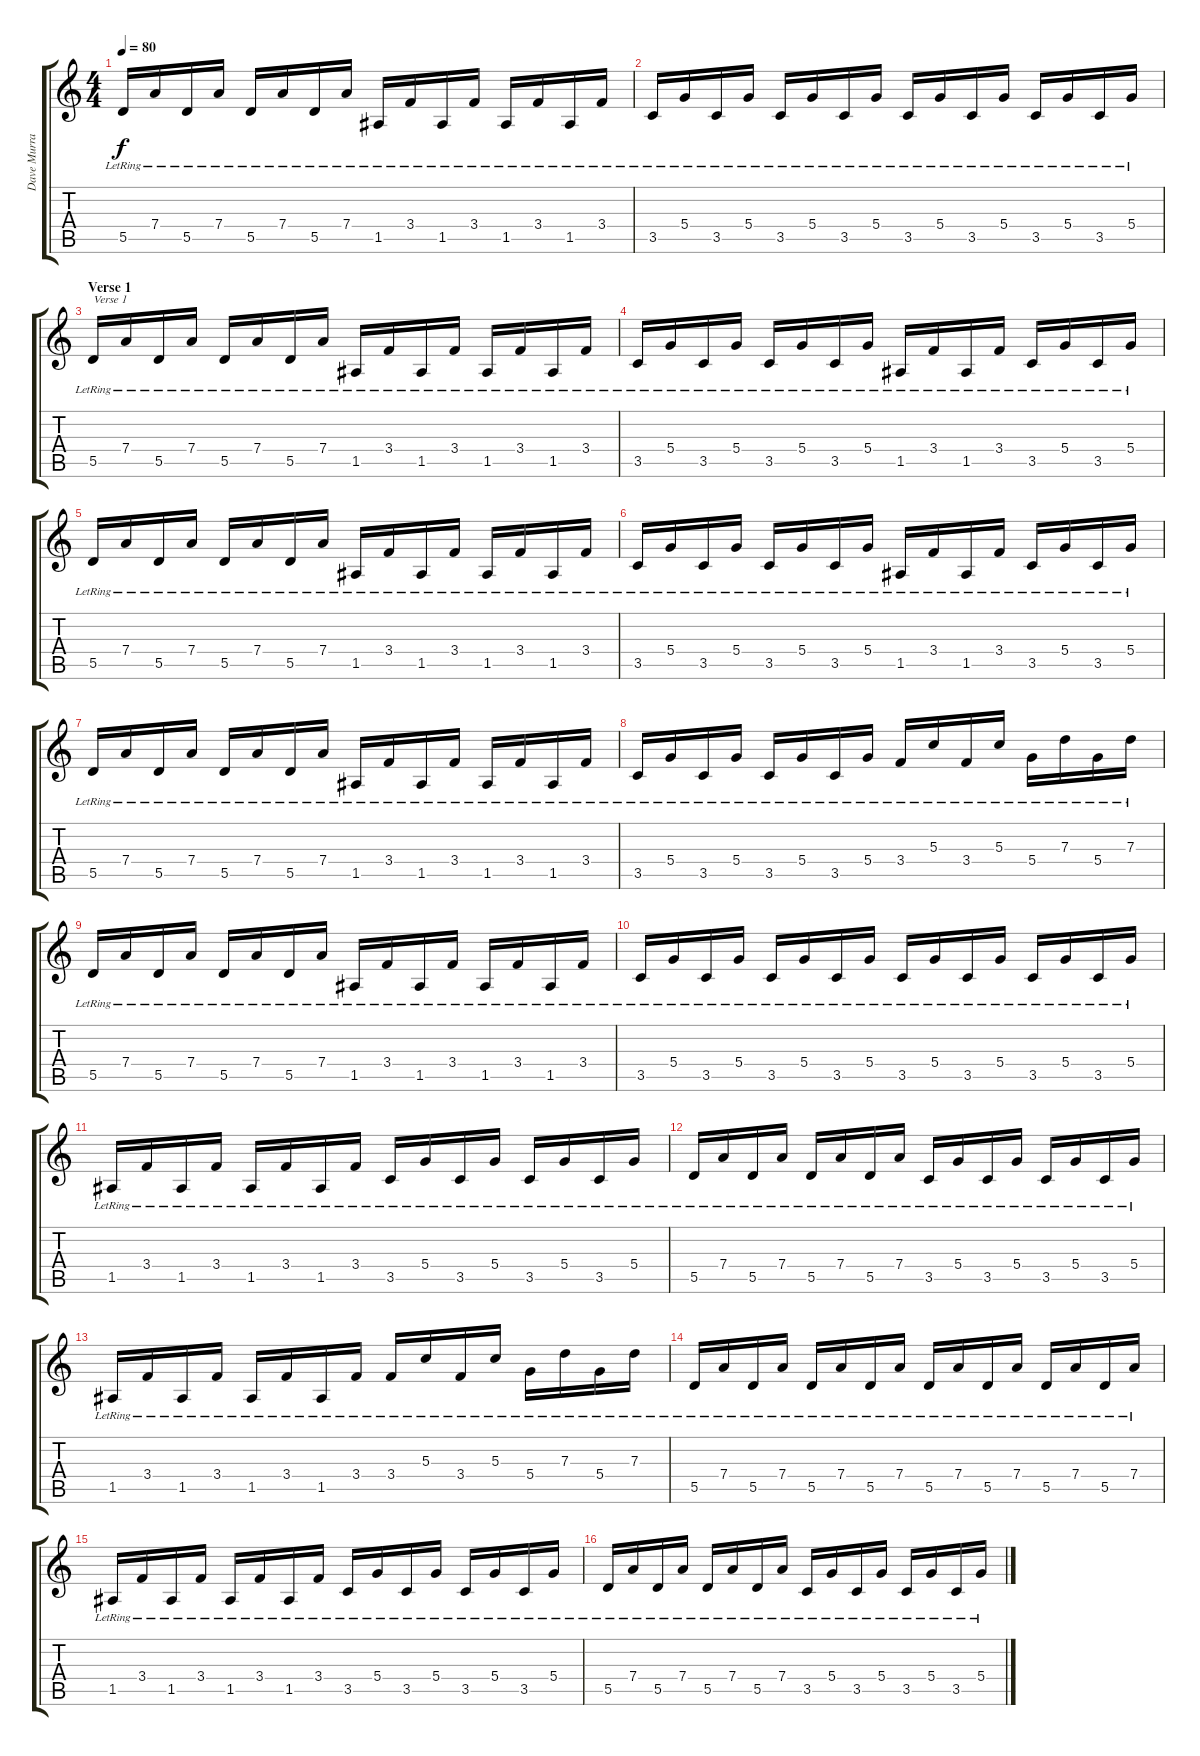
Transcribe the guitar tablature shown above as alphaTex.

\track ("Dave Murray Clean" "Dave Murra") {instrument electricguitarclean}
\staff {score tabs}
\tuning (E4 B3 G3 D3 A2 E2) {hide}
\ts (4 4)
\tempo 80
\clef g2
\ks c
5.5{lr}.16{dy f} 7.4{lr}.16 5.5{lr}.16 7.4{lr}.16 5.5{lr}.16 7.4{lr}.16 5.5{lr}.16 7.4{lr}.16 1.5{lr}.16 3.4{lr}.16 1.5{lr}.16 3.4{lr}.16 1.5{lr}.16 3.4{lr}.16 1.5{lr}.16 3.4{lr}.16 |
3.5{lr}.16 5.4{lr}.16 3.5{lr}.16 5.4{lr}.16 3.5{lr}.16 5.4{lr}.16 3.5{lr}.16 5.4{lr}.16 3.5{lr}.16 5.4{lr}.16 3.5{lr}.16 5.4{lr}.16 3.5{lr}.16 5.4{lr}.16 3.5{lr}.16 5.4{lr}.16 |
\section ("" "Verse 1")
5.5{lr}.16{txt "Verse 1"} 7.4{lr}.16 5.5{lr}.16 7.4{lr}.16 5.5{lr}.16 7.4{lr}.16 5.5{lr}.16 7.4{lr}.16 1.5{lr}.16 3.4{lr}.16 1.5{lr}.16 3.4{lr}.16 1.5{lr}.16 3.4{lr}.16 1.5{lr}.16 3.4{lr}.16 |
3.5{lr}.16 5.4{lr}.16 3.5{lr}.16 5.4{lr}.16 3.5{lr}.16 5.4{lr}.16 3.5{lr}.16 5.4{lr}.16 1.5{lr}.16 3.4{lr}.16 1.5{lr}.16 3.4{lr}.16 3.5{lr}.16 5.4{lr}.16 3.5{lr}.16 5.4{lr}.16 |
5.5{lr}.16 7.4{lr}.16 5.5{lr}.16 7.4{lr}.16 5.5{lr}.16 7.4{lr}.16 5.5{lr}.16 7.4{lr}.16 1.5{lr}.16 3.4{lr}.16 1.5{lr}.16 3.4{lr}.16 1.5{lr}.16 3.4{lr}.16 1.5{lr}.16 3.4{lr}.16 |
3.5{lr}.16 5.4{lr}.16 3.5{lr}.16 5.4{lr}.16 3.5{lr}.16 5.4{lr}.16 3.5{lr}.16 5.4{lr}.16 1.5{lr}.16 3.4{lr}.16 1.5{lr}.16 3.4{lr}.16 3.5{lr}.16 5.4{lr}.16 3.5{lr}.16 5.4{lr}.16 |
5.5{lr}.16 7.4{lr}.16 5.5{lr}.16 7.4{lr}.16 5.5{lr}.16 7.4{lr}.16 5.5{lr}.16 7.4{lr}.16 1.5{lr}.16 3.4{lr}.16 1.5{lr}.16 3.4{lr}.16 1.5{lr}.16 3.4{lr}.16 1.5{lr}.16 3.4{lr}.16 |
3.5{lr}.16 5.4{lr}.16 3.5{lr}.16 5.4{lr}.16 3.5{lr}.16 5.4{lr}.16 3.5{lr}.16 5.4{lr}.16 3.4{lr}.16 5.3{lr}.16 3.4{lr}.16 5.3{lr}.16 5.4{lr}.16 7.3{lr}.16 5.4{lr}.16 7.3{lr}.16 |
5.5{lr}.16 7.4{lr}.16 5.5{lr}.16 7.4{lr}.16 5.5{lr}.16 7.4{lr}.16 5.5{lr}.16 7.4{lr}.16 1.5{lr}.16 3.4{lr}.16 1.5{lr}.16 3.4{lr}.16 1.5{lr}.16 3.4{lr}.16 1.5{lr}.16 3.4{lr}.16 |
3.5{lr}.16 5.4{lr}.16 3.5{lr}.16 5.4{lr}.16 3.5{lr}.16 5.4{lr}.16 3.5{lr}.16 5.4{lr}.16 3.5{lr}.16 5.4{lr}.16 3.5{lr}.16 5.4{lr}.16 3.5{lr}.16 5.4{lr}.16 3.5{lr}.16 5.4{lr}.16 |
1.5{lr}.16 3.4{lr}.16 1.5{lr}.16 3.4{lr}.16 1.5{lr}.16 3.4{lr}.16 1.5{lr}.16 3.4{lr}.16 3.5{lr}.16 5.4{lr}.16 3.5{lr}.16 5.4{lr}.16 3.5{lr}.16 5.4{lr}.16 3.5{lr}.16 5.4{lr}.16 |
5.5{lr}.16 7.4{lr}.16 5.5{lr}.16 7.4{lr}.16 5.5{lr}.16 7.4{lr}.16 5.5{lr}.16 7.4{lr}.16 3.5{lr}.16 5.4{lr}.16 3.5{lr}.16 5.4{lr}.16 3.5{lr}.16 5.4{lr}.16 3.5{lr}.16 5.4{lr}.16 |
1.5{lr}.16 3.4{lr}.16 1.5{lr}.16 3.4{lr}.16 1.5{lr}.16 3.4{lr}.16 1.5{lr}.16 3.4{lr}.16 3.4{lr}.16 5.3{lr}.16 3.4{lr}.16 5.3{lr}.16 5.4{lr}.16 7.3{lr}.16 5.4{lr}.16 7.3{lr}.16 |
5.5{lr}.16 7.4{lr}.16 5.5{lr}.16 7.4{lr}.16 5.5{lr}.16 7.4{lr}.16 5.5{lr}.16 7.4{lr}.16 5.5{lr}.16 7.4{lr}.16 5.5{lr}.16 7.4{lr}.16 5.5{lr}.16 7.4{lr}.16 5.5{lr}.16 7.4{lr}.16 |
1.5{lr}.16 3.4{lr}.16 1.5{lr}.16 3.4{lr}.16 1.5{lr}.16 3.4{lr}.16 1.5{lr}.16 3.4{lr}.16 3.5{lr}.16 5.4{lr}.16 3.5{lr}.16 5.4{lr}.16 3.5{lr}.16 5.4{lr}.16 3.5{lr}.16 5.4{lr}.16 |
5.5{lr}.16 7.4{lr}.16 5.5{lr}.16 7.4{lr}.16 5.5{lr}.16 7.4{lr}.16 5.5{lr}.16 7.4{lr}.16 3.5{lr}.16 5.4{lr}.16 3.5{lr}.16 5.4{lr}.16 3.5{lr}.16 5.4{lr}.16 3.5{lr}.16 5.4{lr}.16
